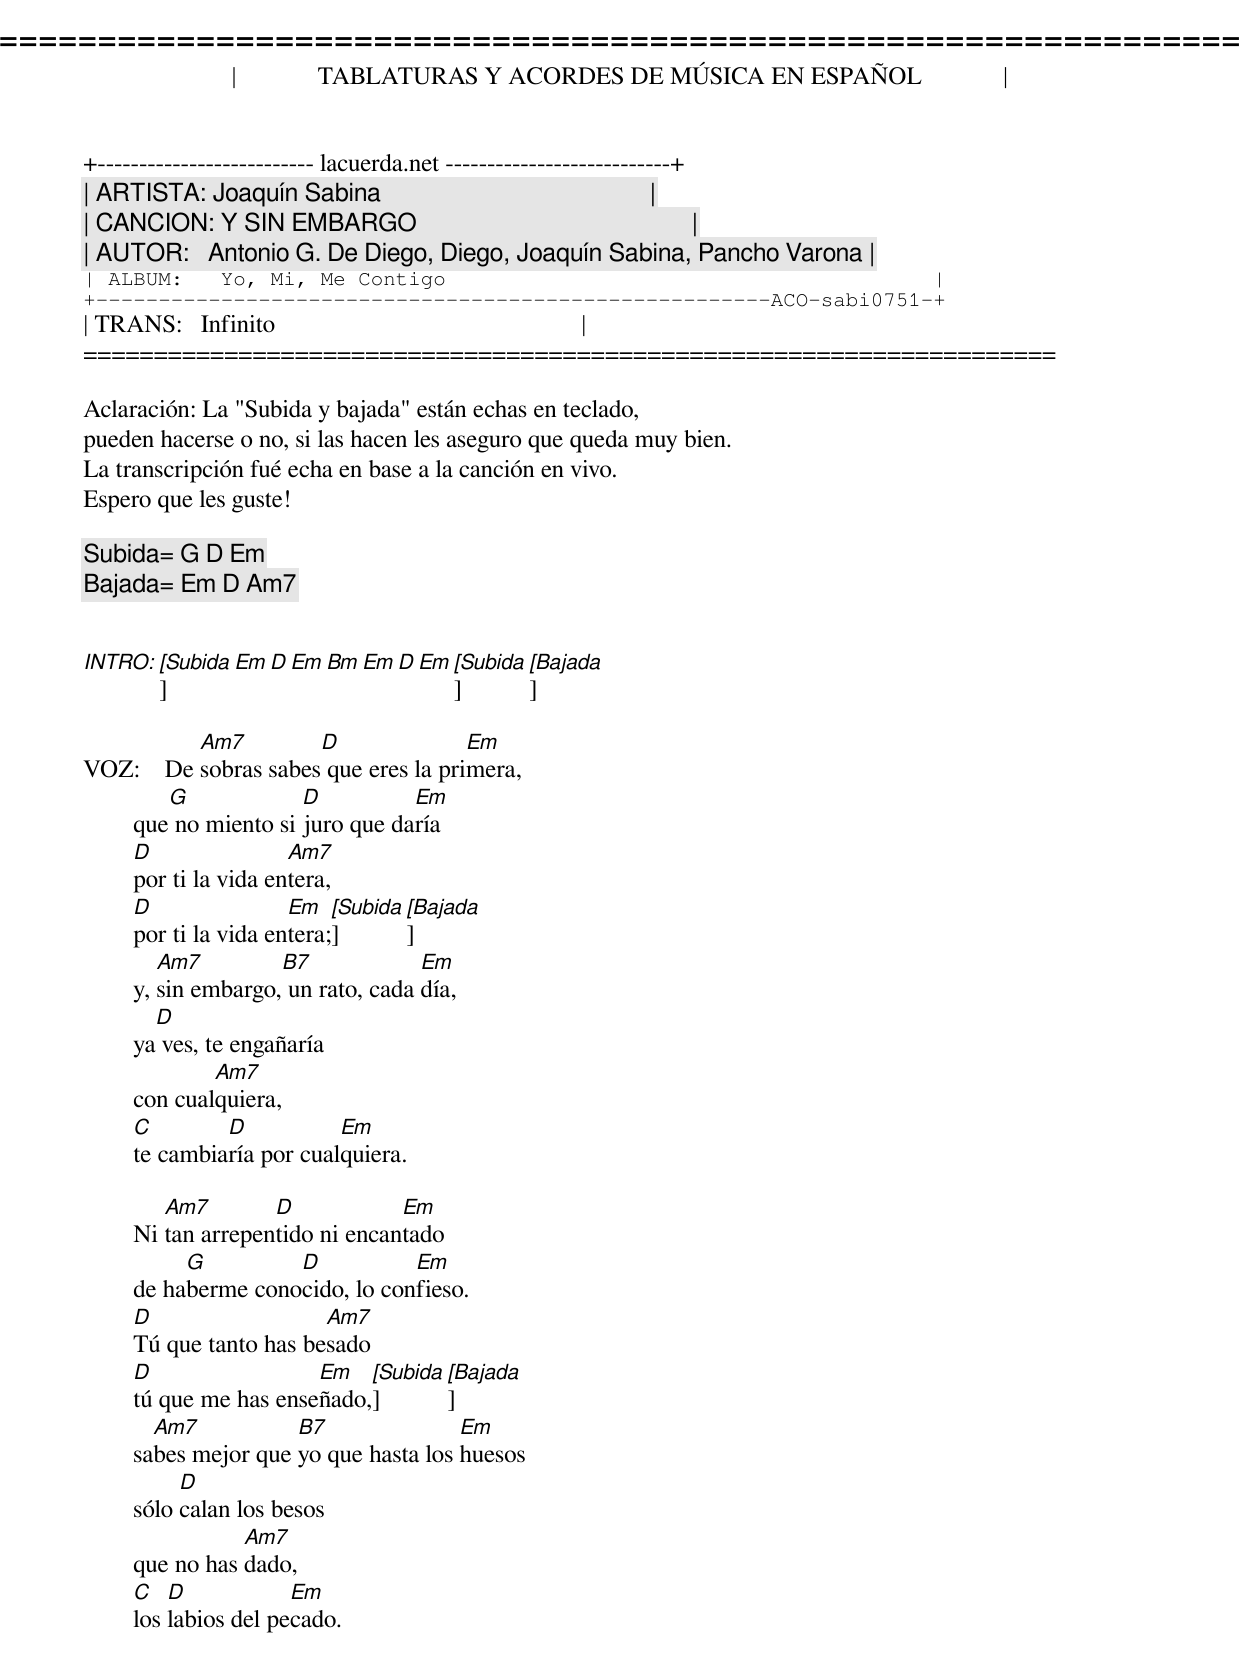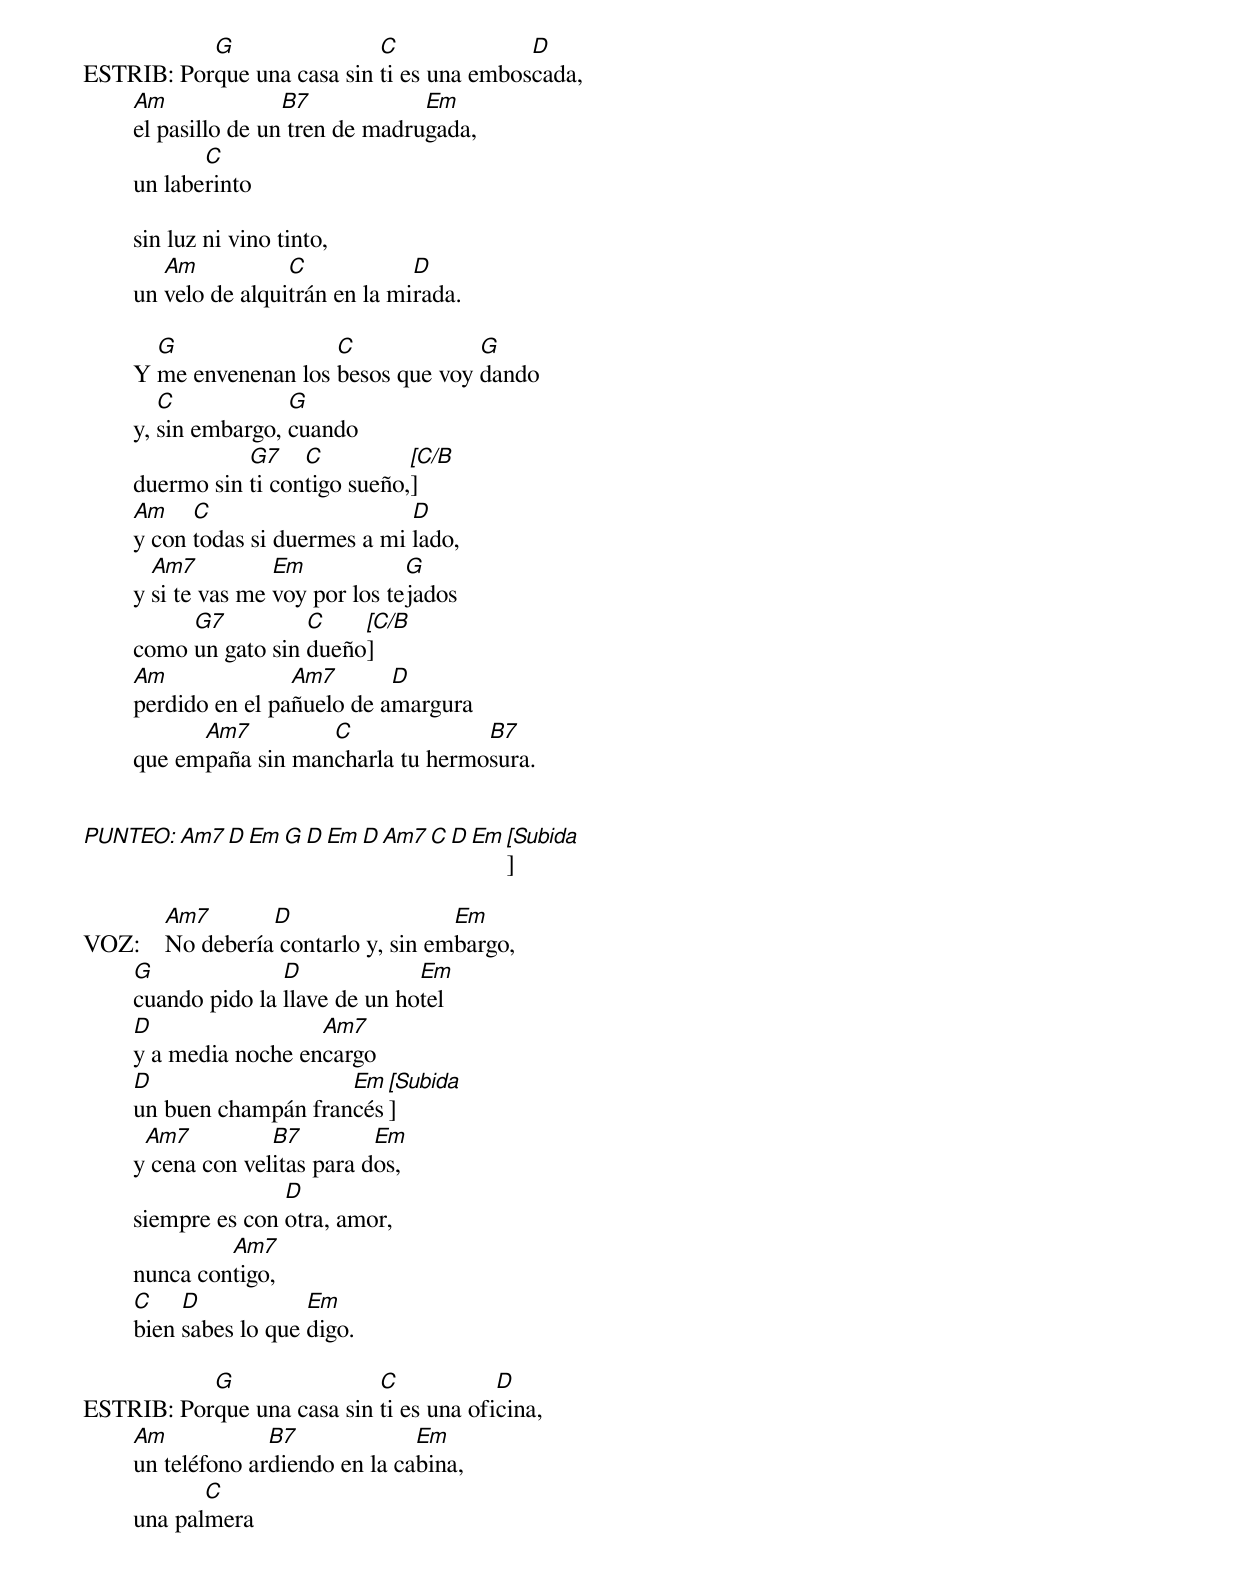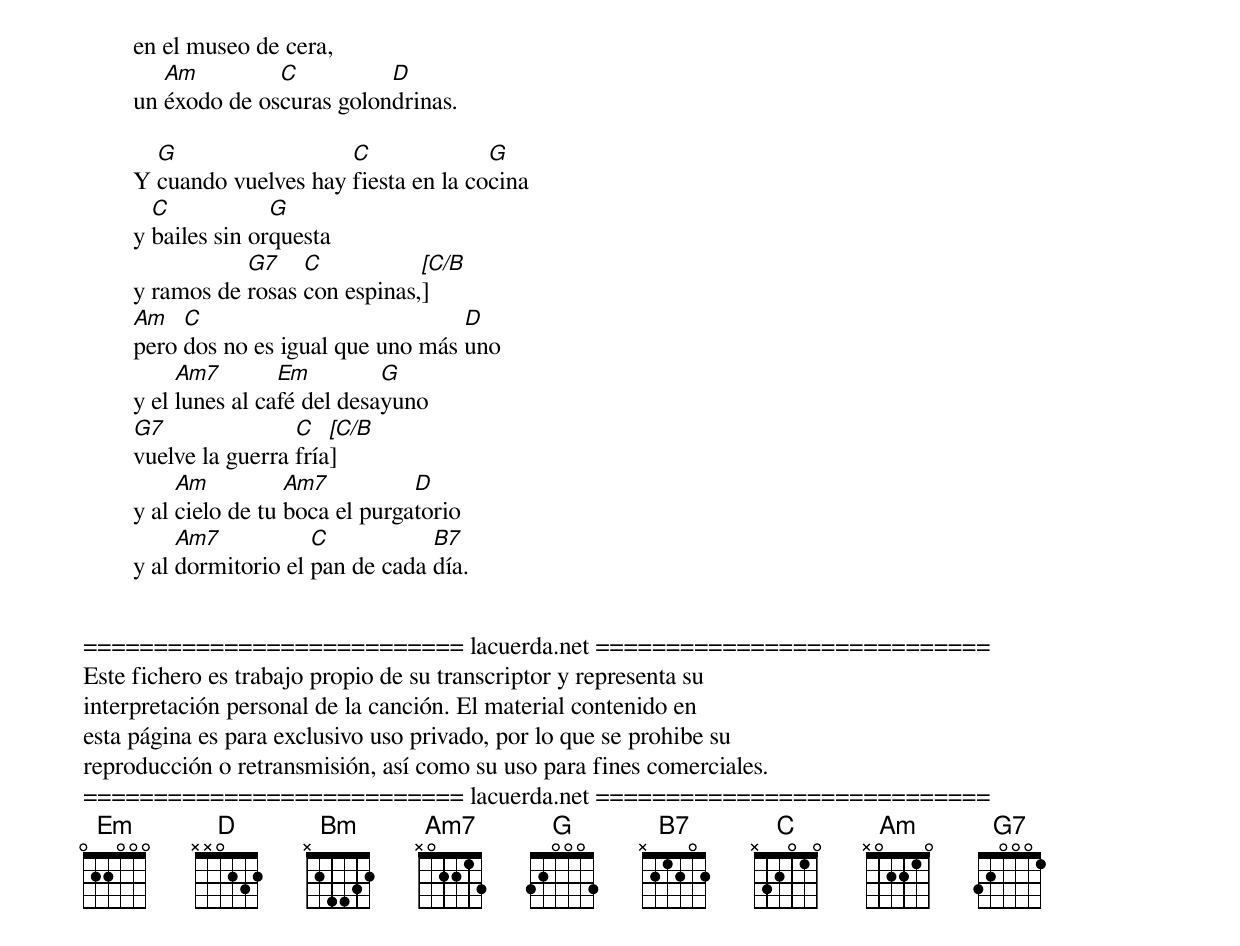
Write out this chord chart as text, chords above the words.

=====================================================================
|             TABLATURAS Y ACORDES DE MÚSICA EN ESPAÑOL             |
+-------------------------- lacuerda.net ---------------------------+
| ARTISTA: Joaquín Sabina                                           |
| CANCION: Y SIN EMBARGO                                            |
| AUTOR:   Antonio G. De Diego, Diego, Joaquín Sabina, Pancho Varona |
| ALBUM:   Yo, Mi, Me Contigo                                       |
+------------------------------------------------------ACO-sabi0751-+
| TRANS:   Infinito                                                 |
=====================================================================

Aclaración: La "Subida y bajada" están echas en teclado,
pueden hacerse o no, si las hacen les aseguro que queda muy bien.
La transcripción fué echa en base a la canción en vivo.
Espero que les guste!

[Subida]= G D Em
[Bajada]= Em D Am7


INTRO:  [Subida]  Em  D  Em  Bm  Em  D  Em  [Subida]  [Bajada]

           Am7         D               Em
VOZ:    De sobras sabes que eres la primera,
           G             D          Em
        que no miento si juro que daría
        D                Am7
        por ti la vida entera,
        D                Em   [Subida] [Bajada]
        por ti la vida entera;
           Am7         B7             Em
        y, sin embargo, un rato, cada día,
          D
        ya ves, te engañaría
                Am7
        con cualquiera,
        C        D           Em
        te cambiaría por cualquiera.

           Am7        D            Em
        Ni tan arrepentido ni encantado
             G         D           Em
        de haberme conocido, lo confieso.
        D                  Am7
        Tú que tanto has besado
        D                 Em   [Subida] [Bajada]
        tú que me has enseñado,
          Am7           B7               Em
        sabes mejor que yo que hasta los huesos
             D
        sólo calan los besos
                   Am7
        que no has dado,
        C   D            Em
        los labios del pecado.

           G                C              D
ESTRIB: Porque una casa sin ti es una emboscada,
        Am              B7            Em
        el pasillo de un tren de madrugada,
               C
        un laberinto

        sin luz ni vino tinto,
           Am           C            D
        un velo de alquitrán en la mirada.

          G                C             G
        Y me envenenan los besos que voy dando
           C            G
        y, sin embargo, cuando
                   G7    C          [C/B]
        duermo sin ti contigo sueño,
        Am    C                     D
        y con todas si duermes a mi lado,
          Am7          Em            G
        y si te vas me voy por los tejados
             G7          C    [C/B]
        como un gato sin dueño
        Am              Am7       D
        perdido en el pañuelo de amargura
              Am7         C              B7
        que empaña sin mancharla tu hermosura.


PUNTEO: Am7  D  Em  G  D  Em  D  Am7  C  D  Em  [Subida]

        Am7       D                  Em
VOZ:    No debería contarlo y, sin embargo,
        G              D             Em
        cuando pido la llave de un hotel
        D                 Am7
        y a media noche encargo
        D                   Em [Subida]
        un buen champán francés
         Am7          B7         Em
        y cena con velitas para dos,
                       D
        siempre es con otra, amor,
                 Am7
        nunca contigo,
        C    D            Em
        bien sabes lo que digo.

           G                C            D
ESTRIB: Porque una casa sin ti es una oficina,
        Am            B7             Em
        un teléfono ardiendo en la cabina,
               C
        una palmera

        en el museo de cera,
           Am         C          D
        un éxodo de oscuras golondrinas.

          G                  C              G
        Y cuando vuelves hay fiesta en la cocina
          C            G
        y bailes sin orquesta
                   G7    C           [C/B]
        y ramos de rosas con espinas,
        Am   C                           D
        pero dos no es igual que uno más uno
             Am7        Em         G
        y el lunes al café del desayuno
        G7               C   [C/B]
        vuelve la guerra fría
             Am          Am7          D
        y al cielo de tu boca el purgatorio
             Am7           C           B7
        y al dormitorio el pan de cada día.


=========================== lacuerda.net ============================
Este fichero es trabajo propio de su transcriptor y representa su
interpretación personal de la canción. El material contenido en
esta página es para exclusivo uso privado, por lo que se prohibe su
reproducción o retransmisión, así como su uso para fines comerciales.
=========================== lacuerda.net ============================
